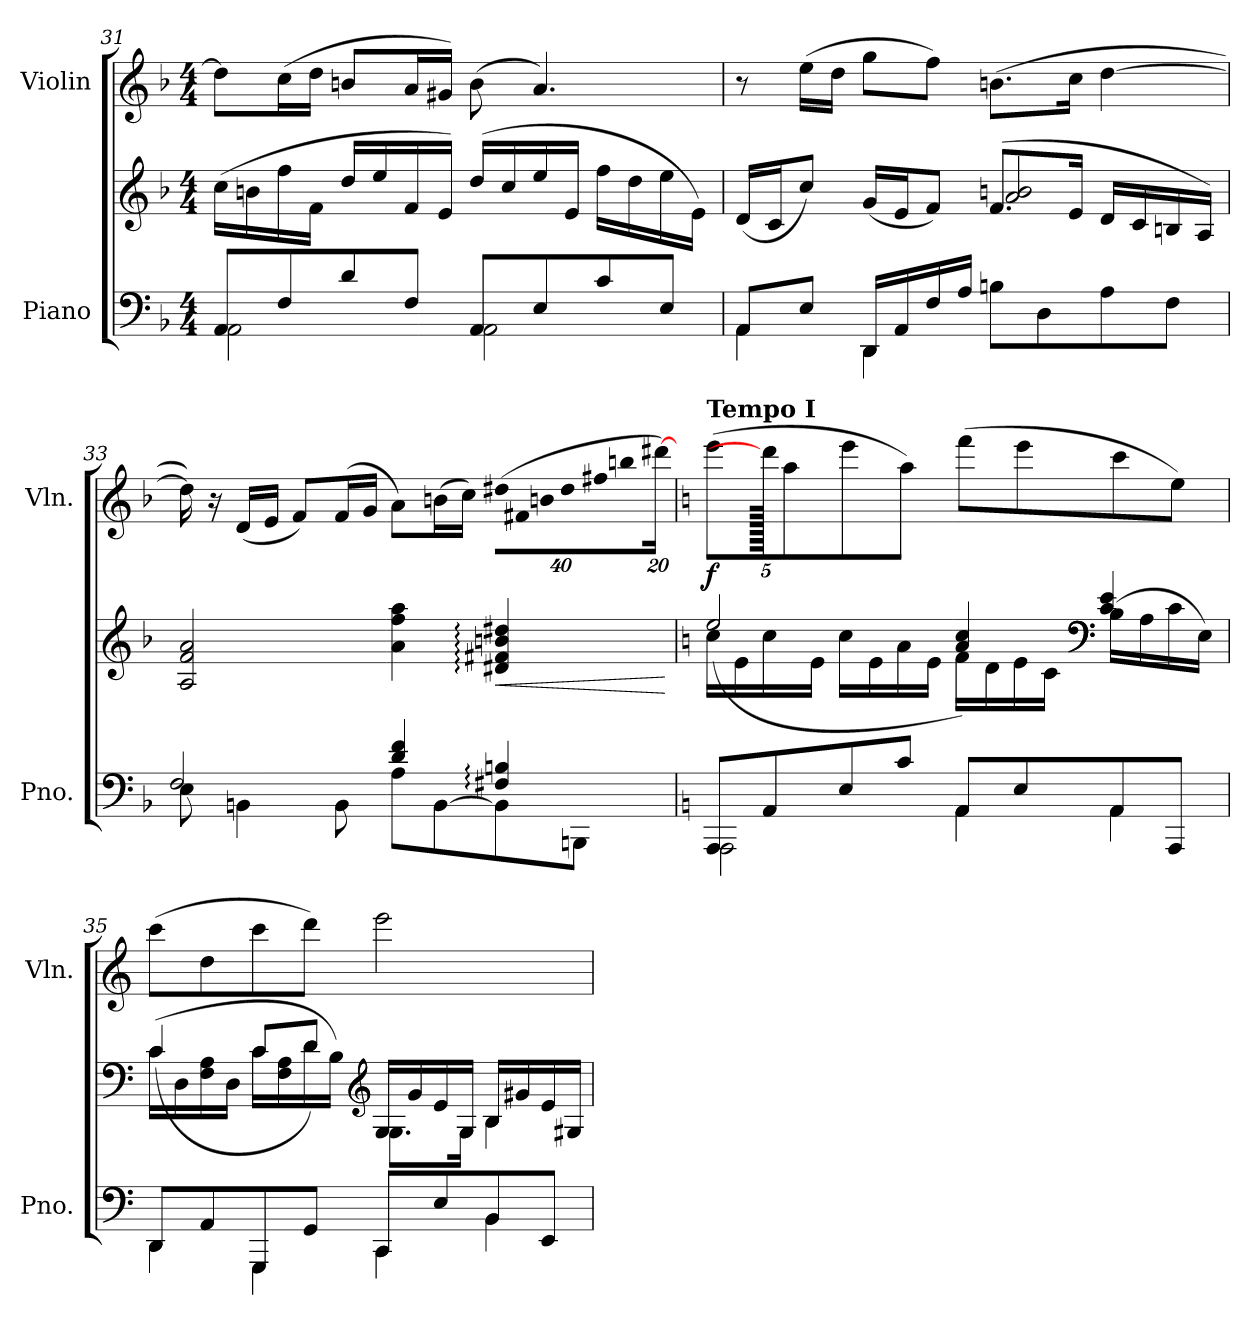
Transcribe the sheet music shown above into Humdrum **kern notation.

**kern	**kern	**dynam	**kern	**dynam
*part2	*part2	*part2	*part1	*part1
*staff3	*staff2	*staff2/3	*staff1	*staff1
*I"Piano	*	*	*I"Violin	*
*I'Pno.	*	*	*I'Vln.	*
!!LO:LB:g=z
*clefF4	*clefG2	*	*clefG2	*
*k[b-]	*k[b-]	*	*k[b-]	*
*M4/4	*M4/4	*	*M4/4	*
=31	=31	=31	=31	=31
*^	*	*	*	*
8AA/L	2AA\	(16cc\LL	.	8dd\L]	.
.	.	16bn\	.	.	.
8F/	.	16ff\	.	(16cc\L	.
.	.	16f\JJ	.	16dd\JJ	.
8d/	.	16dd/LL	.	8bn/L	.
.	.	16ee/	.	.	.
8F/J	.	16f/	.	16a/L	.
.	.	16e/JJ)	.	16g#X/JJ)	.
8AA/L	2AA\	(16dd/LL	.	(8b\	.
.	.	16cc/	.	.	.
8E/	.	16ee/	.	4.a/)	.
.	.	16e/JJ	.	.	.
8c/	.	16ff\LL	.	.	.
.	.	16dd\	.	.	.
8E/J	.	16ee\	.	.	.
.	.	16e\JJ)	.	.	.
=32	=32	=32	=32	=32	=32
*	*	*^	*	*	*
8AA/L	4AA\	(16d/LL	2ryy	.	8r	.
.	.	16c/J	.	.	.	.
8E/J	.	8cc/J)	.	.	(16ee\LL	.
.	.	.	.	.	16dd\JJ	.
16DD/LL	4DD\	(16g/LL	.	.	8gg\L	.
16AA/	.	16e/J	.	.	.	.
16F/	.	8f/J)	.	.	8ff\J)	.
16A/JJ	.	.	.	.	.	.
8Bn\L	2ryy	(8.f/L	2a/ 2bn/	.	(8.bn\L	.
8D\	.	.	.	.	.	.
.	.	16e/Jk	.	.	16cc\Jk	.
8A\	.	16d/LL	.	.	[4dd\	.
.	.	16c/	.	.	.	.
8F\J	.	16Bn/	.	.	.	.
.	.	16A/JJ)	.	.	.	.
*	*	*v	*v	*	*	*
!!LO:LB:g=z
=33	=33	=33	=33	=33	=33
8E\	2F/	2A/ 2f/ 2a/	.	16dd\])	.
.	.	.	.	16r	.
4BBn\	.	.	.	(16d/LL	.
.	.	.	.	16e/JJ	.
.	.	.	.	8f/L)	.
8BB\	.	.	.	(16f/L	.
.	.	.	.	16g/JJ	.
8A\L	4d/ 4f/	4a\ 4ff\ 4aa\	.	8a\L)	.
[8BB\	.	.	.	(16bn\L	.
.	.	.	.	16cc\JJ)	.
!	!	!	!LO:HP:b	!	!
*	*	*	*	*Xbrackettup	*
!	!	!	!	!LO:N:vis=16	!
8BB\]	4F#X/: 4Bn/:	4d#X/: 4f#X/: 4bn/: 4dd#X/:	<	(640%23dd#X\LL	.
!	!	!	!	!LO:N:vis=16	!
.	.	.	.	640%23f#X\	.
!	!	!	!	!LO:N:vis=16	!
.	.	.	.	640%23bn\	.
!	!	!	!	!LO:N:vis=16	!
.	.	.	.	640%23dd#\	.
8BBBn\J	.	.	.	.	.
!	!	!	!	!LO:N:vis=16	!
.	.	.	.	640%23ff#X\	.
!	!	!	!	!LO:N:vis=16	!
.	.	.	.	640%23bbn\	.
.	.	.	.	[320%11ddd#X\JJ)	.
*v	*v	*	*	*	*
.	.	[	.	.
=34	=34	=34	=34	=34
*k[]	*k[]	*	*k[]	*
*^	*^	*	*	*
!	!	!	!	!	!LO:TX:a:B:t=Tempo I	!
!	!	!	!	!	!	!LO:DY:b
8AAA/L	2AAA\	16cc\LL	(2ee/	.	(8eee\L	f
.	.	16e\	.	.	.	.
8AA/	.	16cc\	.	.	640ddd#\JJ]	.
.	.	.	.	.	8aa\	.
.	.	16e\JJ	.	.	.	.
8E/	.	16cc\LL	.	.	.	.
.	.	.	.	.	8eee\	.
.	.	16e\	.	.	.	.
8c/J	.	16a\	.	.	.	.
.	.	.	.	.	8aa\J)	.
.	.	16e\JJ	.	.	.	.
8AA/L	4AA\	16f\LL	4a/ 4cc/)	.	.	.
.	.	.	.	.	(8fff\L	.
.	.	16d\	.	.	.	.
8E/	.	16e\	.	.	.	.
.	.	.	.	.	8eee\	.
.	.	16c\JJ	.	.	.	.
*	*	*clefF4	*	*	*	*
8AA/	4AA\	(16B\LL	4c/ 4e/	.	.	.
.	.	.	.	.	8ccc\	.
.	.	16A\	.	.	.	.
8AAA/J	.	16c\	.	.	.	.
.	.	.	.	.	8ee\J)	.
.	.	16E\JJ)	.	.	.	.
640ryy	640ryy	640ryy	640ryy	.	.	.
!!LO:PB:g=z
=35	=35	=35	=35	=35	=35	=35
8DD/L	4DD\	(16c\LL	(4c/	.	(8ccc\L	.
.	.	16D\	.	.	.	.
8AA/	.	16F\ 16A\	.	.	8dd\	.
.	.	16D\JJ	.	.	.	.
8GGG/	4GGG\	16c\LL	8c/L	.	8ccc\	.
.	.	16F\ 16A\	.	.	.	.
8GG/J	.	16d\	8d/J)	.	8ddd\J)	.
.	.	16B\JJ)	.	.	.	.
*	*	*clefG2	*	*	*	*
8CC/L	4CC\	16G/LL	8.G\L	.	2eee\	.
.	.	16g/	.	.	.	.
8E/	.	16e/	.	.	.	.
.	.	16G/JJ	16G\Jk	.	.	.
8BB/	4BB\	16B/LL	4B\	.	.	.
.	.	16g#X/	.	.	.	.
8EE/J	.	16e/	.	.	.	.
.	.	16G#X/JJ	.	.	.	.
*v	*v	*	*	*	*	*
*	*v	*v	*	*	*
=	=	=	=	=
*-	*-	*-	*-	*-
